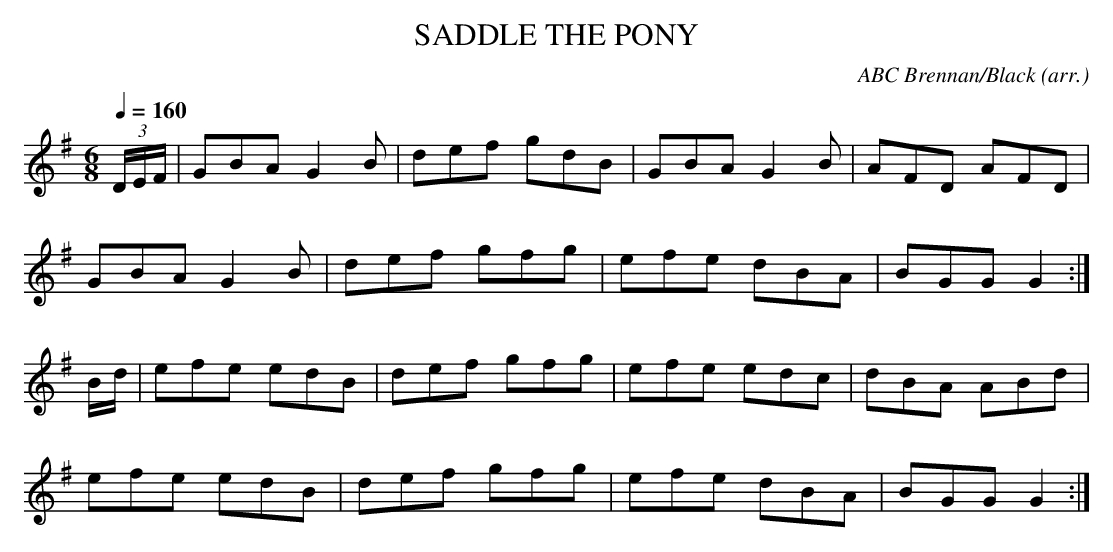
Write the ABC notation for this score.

X:1
T:SADDLE THE PONY
C:ABC Brennan/Black (arr.)
M:6/8
Q:1/4=160
L:1/8
K:G
(3D/E/F/|GBA G2B|def gdB|GBA G2B|AFD AFD|
GBA G2B|def gfg|efe dBA|BGG G2:|
B/d/|efe edB|def gfg|efe edc|dBA ABd|
efe edB|def gfg|efe dBA|BGG G2:|
